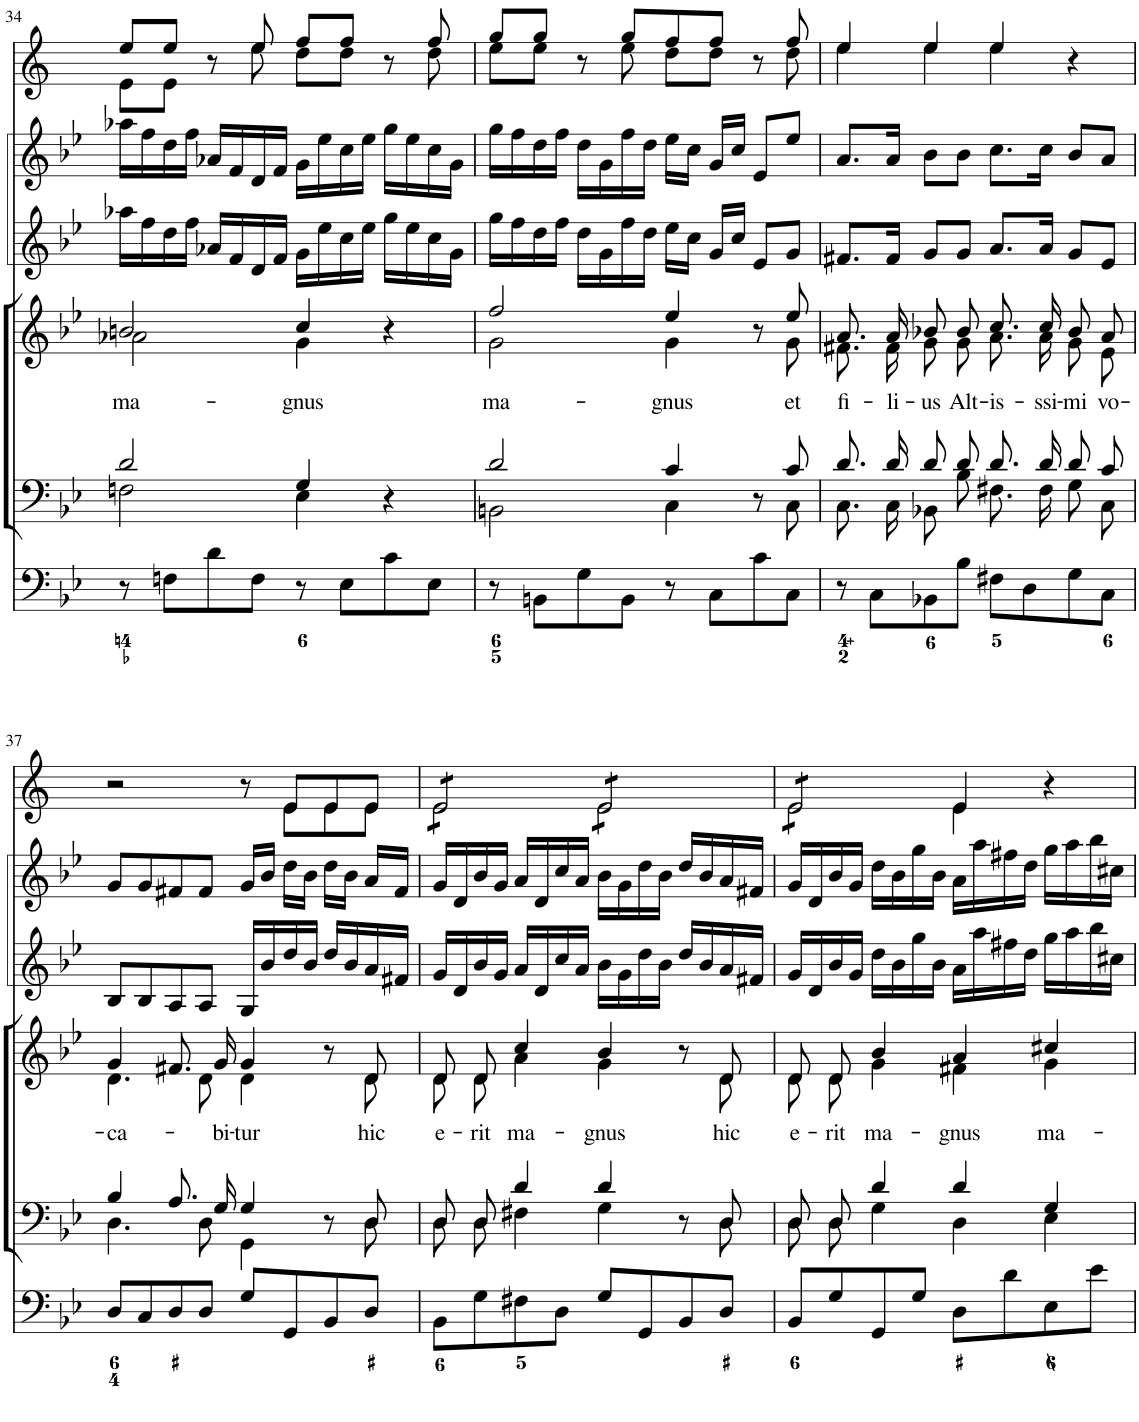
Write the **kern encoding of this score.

**kern	**kern	**kern	**text	**kern	**kern	**kern
*part6	*part5	*part4	*part4	*part3	*part2	*part1
*staff6	*staff5	*staff4	*staff4	*staff3	*staff2	*staff1
*I"Organ	*I"Voice	*I"Voice	*	*I"Violin	*I"Violin	*I"Clarini in B[b]
*	*	*	*	*I'Vln	*I'Vln	*
!!LO:PB:g=z
*clefF4	*clefF4	*clefG2	*	*clefG2	*clefG2	*clefG2
*	*	*	*	*	*	*Trd1c2
*k[b-e-]	*k[b-e-]	*k[b-e-]	*	*k[b-e-]	*k[b-e-]	*k[]
*M4/4	*M4/4	*M4/4	*	*M4/4	*M4/4	*M4/4
*met(c)	*met(c)	*met(c)	*	*met(c)	*met(c)	*met(c)
=34	=34	=34	=34	=34	=34	=34
*	*^	*	*	*	*	*
!	!	!	!	!LO:LY:b	!	!	!
*	*	*	*^	*	*	*	*^
8r	2d/	2Fn\	2bn/	2a-X\	ma-	16aa-X\LL	16aa-X\LL	8ee/L	8e\L
.	.	.	.	.	.	16ff\	16ff\	.	.
8Fn\L	.	.	.	.	.	16dd\	16dd\	8ee/J	8e\J
.	.	.	.	.	.	16ff\JJ	16ff\JJ	.	.
8d\	.	.	.	.	.	16a-X/LL	16a-X/LL	8r	8ryy
.	.	.	.	.	.	16f/	16f/	.	.
8F\J	.	.	.	.	.	16d/	16d/	8ee/	8ee\
.	.	.	.	.	.	16f/JJ	16f/JJ	.	.
!	!	!	!	!	!LO:LY:b	!	!	!	!
8r	4G/	4E-\	4cc/	4g\	-gnus	16g\LL	16g\LL	8ff/L	8dd\L
.	.	.	.	.	.	16ee-\	16ee-\	.	.
8E-\L	.	.	.	.	.	16cc\	16cc\	8ff/J	8dd\J
.	.	.	.	.	.	16ee-\JJ	16ee-\JJ	.	.
8c\	4r	4ryy	4r	4ryy	.	16gg\LL	16gg\LL	8r	8ryy
.	.	.	.	.	.	16ee-\	16ee-\	.	.
8E-\J	.	.	.	.	.	16cc\	16cc\	8ff/	8dd\
.	.	.	.	.	.	16g\JJ	16g\JJ	.	.
=35	=35	=35	=35	=35	=35	=35	=35	=35	=35
!	!	!	!	!	!LO:LY:b	!	!	!	!
8r	2d/	2BBn\	2ff/	2g\	ma-	16gg\LL	16gg\LL	8gg/L	8ee\L
.	.	.	.	.	.	16ff\	16ff\	.	.
8BBn\L	.	.	.	.	.	16dd\	16dd\	8gg/J	8ee\J
.	.	.	.	.	.	16ff\JJ	16ff\JJ	.	.
8G\	.	.	.	.	.	16dd\LL	16dd\LL	8r	8ryy
.	.	.	.	.	.	16g\	16g\	.	.
8BB\J	.	.	.	.	.	16ff\	16ff\	8gg/L	8ee\
.	.	.	.	.	.	16dd\JJ	16dd\JJ	.	.
!	!	!	!	!	!LO:LY:b	!	!	!	!
8r	4c/	4C\	4ee-/	4g\	-gnus	16ee-\LL	16ee-\LL	8ff/	8dd\L
.	.	.	.	.	.	16cc\JJ	16cc\JJ	.	.
8C\L	.	.	.	.	.	16g/LL	16g/LL	8ff/J	8dd\J
.	.	.	.	.	.	16cc/JJ	16cc/JJ	.	.
8c\	8r	8ryy	8r	8ryy	.	8e-/L	8e-/L	8r	8ryy
!	!	!	!	!	!LO:LY:b	!	!	!	!
8C\J	8c/	8C\	8ee-/	8g\	et	8g/J	8ee-/J	8ff/	8dd\
=36	=36	=36	=36	=36	=36	=36	=36	=36	=36
!	!	!	!	!	!LO:LY:b	!	!	!	!
8r	8.d/L	8.C\L	8.a/L	8.f#X\L	fi-	8.f#X/L	8.a/L	4ee/	4ee\
8C\L	.	.	.	.	.	.	.	.	.
!	!	!	!	!	!LO:LY:b	!	!	!	!
.	16d/Jk	16C\Jk	16a/Jk	16f#\Jk	-li-	16f#/Jk	16a/Jk	.	.
!	!	!	!	!	!LO:LY:b	!	!	!	!
8BB-X\	8d/L	8BB-X\L	8b-X/L	8g\L	-us	8g/L	8b-\L	4ee/	4ee\
!	!	!	!	!	!LO:LY:b	!	!	!	!
8B-\J	8d/J	8B-\J	8b-/J	8g\J	Alt-	8g/J	8b-\J	.	.
!	!	!	!	!	!LO:LY:b	!	!	!	!
8F#X\L	8.d/L	8.F#X\L	8.cc/L	8.a\L	-is-	8.a/L	8.cc\L	4ee/	4ee\
8D\	.	.	.	.	.	.	.	.	.
!	!	!	!	!	!LO:LY:b	!	!	!	!
.	16d/Jk	16F#\Jk	16cc/Jk	16a\Jk	-ssi-	16a/Jk	16cc\Jk	.	.
!	!	!	!	!	!LO:LY:b	!	!	!	!
8G\	8d/L	8G\L	8b-/L	8g\L	-mi	8g/L	8b-/L	4r	4ryy
!	!	!	!	!	!LO:LY:b	!	!	!	!
8C\J	8c/J	8C\J	8a/J	8e-\J	vo-	8e-/J	8a/J	.	.
!!LO:LB:g=z	!!
=37	=37	=37	=37	=37	=37	=37	=37	=37	=37
!	!	!	!	!	!LO:LY:b	!	!	!	!
8D/L	4B-/	4.D\	4g/	4.d\	-ca-	8B-/L	8g/L	2r	8ryy
*	*	*	*	*	*	*	*	*v	*v
8C/	.	.	.	.	.	8B-/	8g/	.
8D/	8.A/L	.	8.f#X/L	.	.	8A/	8f#X/	.
8D/J	.	8D\	.	8d\	.	8A/J	8f#/J	.
!	!	!	!	!	!LO:LY:b	!	!	!
.	16G/Jk	.	16g/Jk	.	-bi-	.	.	.
!	!	!	!	!	!LO:LY:b	!	!	!
8G/L	4G/	4GG\	4g/	4d\	-tur	16G/LL	16g/LL	8r
.	.	.	.	.	.	16b-/	16b-/JJ	.
*	*	*	*	*	*	*	*	*^
8GG/	.	.	.	.	.	16dd/	16dd\LL	8e/L	8e\L
.	.	.	.	.	.	16b-/JJ	16b-\JJ	.	.
8BB-/	8r	8ryy	8r	8ryy	.	16dd/LL	16dd\LL	8e/	8e\
.	.	.	.	.	.	16b-/	16b-\JJ	.	.
!	!	!	!	!	!LO:LY:b	!	!	!	!
8D/J	8D/	8D\	8d/	8d\	hic	16a/	16a/LL	8e/J	8e\J
.	.	.	.	.	.	16f#X/JJ	16f#/JJ	.	.
=38	=38	=38	=38	=38	=38	=38	=38	=38	=38
!	!	!	!	!	!LO:LY:b	!	!	!	!
*	*	*	*	*	*	*	*	*tremolo	*
8BB-\L	8D/L	8D\L	8d/L	8d\L	e-	16g/LL	16g/LL	8e/L	8e\L
.	.	.	.	.	.	16d/	16d/	.	.
!	!	!	!	!	!LO:LY:b	!	!	!	!
8G\	8D/J	8D\J	8d/J	8d\J	-rit	16b-/	16b-/	8e/	8e\
.	.	.	.	.	.	16g/JJ	16g/JJ	.	.
!	!	!	!	!	!LO:LY:b	!	!	!	!
8F#X\	4d/	4F#X\	4cc/	4a\	ma-	16a/LL	16a/LL	8e/	8e\
.	.	.	.	.	.	16d/	16d/	.	.
8D\J	.	.	.	.	.	16cc/	16cc/	8e/J	8e\J
.	.	.	.	.	.	16a/JJ	16a/JJ	.	.
!	!	!	!	!	!LO:LY:b	!	!	!	!
8G/L	4d/	4G\	4b-/	4g\	-gnus	16b-\LL	16b-\LL	8e/L	8e\L
.	.	.	.	.	.	16g\	16g\	.	.
8GG/	.	.	.	.	.	16dd\	16dd\	8e/	8e\
.	.	.	.	.	.	16b-\JJ	16b-\JJ	.	.
8BB-/	8r	8ryy	8r	8ryy	.	16dd/LL	16dd/LL	8e/	8e\
.	.	.	.	.	.	16b-/	16b-/	.	.
!	!	!	!	!	!LO:LY:b	!	!	!	!
8D/J	8D/	8D\	8d/	8d\	hic	16a/	16a/	8e/J	8e\J
.	.	.	.	.	.	16f#X/JJ	16f#X/JJ	.	.
=39	=39	=39	=39	=39	=39	=39	=39	=39	=39
!	!	!	!	!	!LO:LY:b	!	!	!	!
8BB-/L	8D/L	8D\L	8d/L	8d\L	e-	16g/LL	16g/LL	8e/L	8e\L
.	.	.	.	.	.	16d/	16d/	.	.
!	!	!	!	!	!LO:LY:b	!	!	!	!
8G/	8D/J	8D\J	8d/J	8d\J	-rit	16b-/	16b-/	8e/	8e\
.	.	.	.	.	.	16g/JJ	16g/JJ	.	.
!	!	!	!	!	!LO:LY:b	!	!	!	!
8GG/	4d/	4G\	4b-/	4g\	ma-	16dd\LL	16dd\LL	8e/	8e\
.	.	.	.	.	.	16b-\	16b-\	.	.
8G/J	.	.	.	.	.	16gg\	16gg\	8e/J	8e\J
*	*	*	*	*	*	*	*	*Xtremolo	*
.	.	.	.	.	.	16b-\JJ	16b-\JJ	.	.
!	!	!	!	!	!LO:LY:b	!	!	!	!
8D\L	4d/	4D\	4a/	4f#X\	-gnus	16a\LL	16a\LL	4e/	4e\
.	.	.	.	.	.	16aa\	16aa\	.	.
8d\	.	.	.	.	.	16ff#X\	16ff#X\	.	.
.	.	.	.	.	.	16dd\JJ	16dd\JJ	.	.
!	!	!	!	!	!LO:LY:b	!	!	!	!
8E-\	4G/	4E-\	4cc#X/	4g\	ma-	16gg\LL	16gg\LL	4r	4ryy
.	.	.	.	.	.	16aa\	16aa\	.	.
8e-\J	.	.	.	.	.	16bb-\	16bb-\	.	.
.	.	.	.	.	.	16cc#X\JJ	16cc#X\JJ	.	.
*	*v	*v	*	*	*	*	*	*v	*v
*	*	*v	*v	*	*	*	*
=	=	=	=	=	=	=
*-	*-	*-	*-	*-	*-	*-
